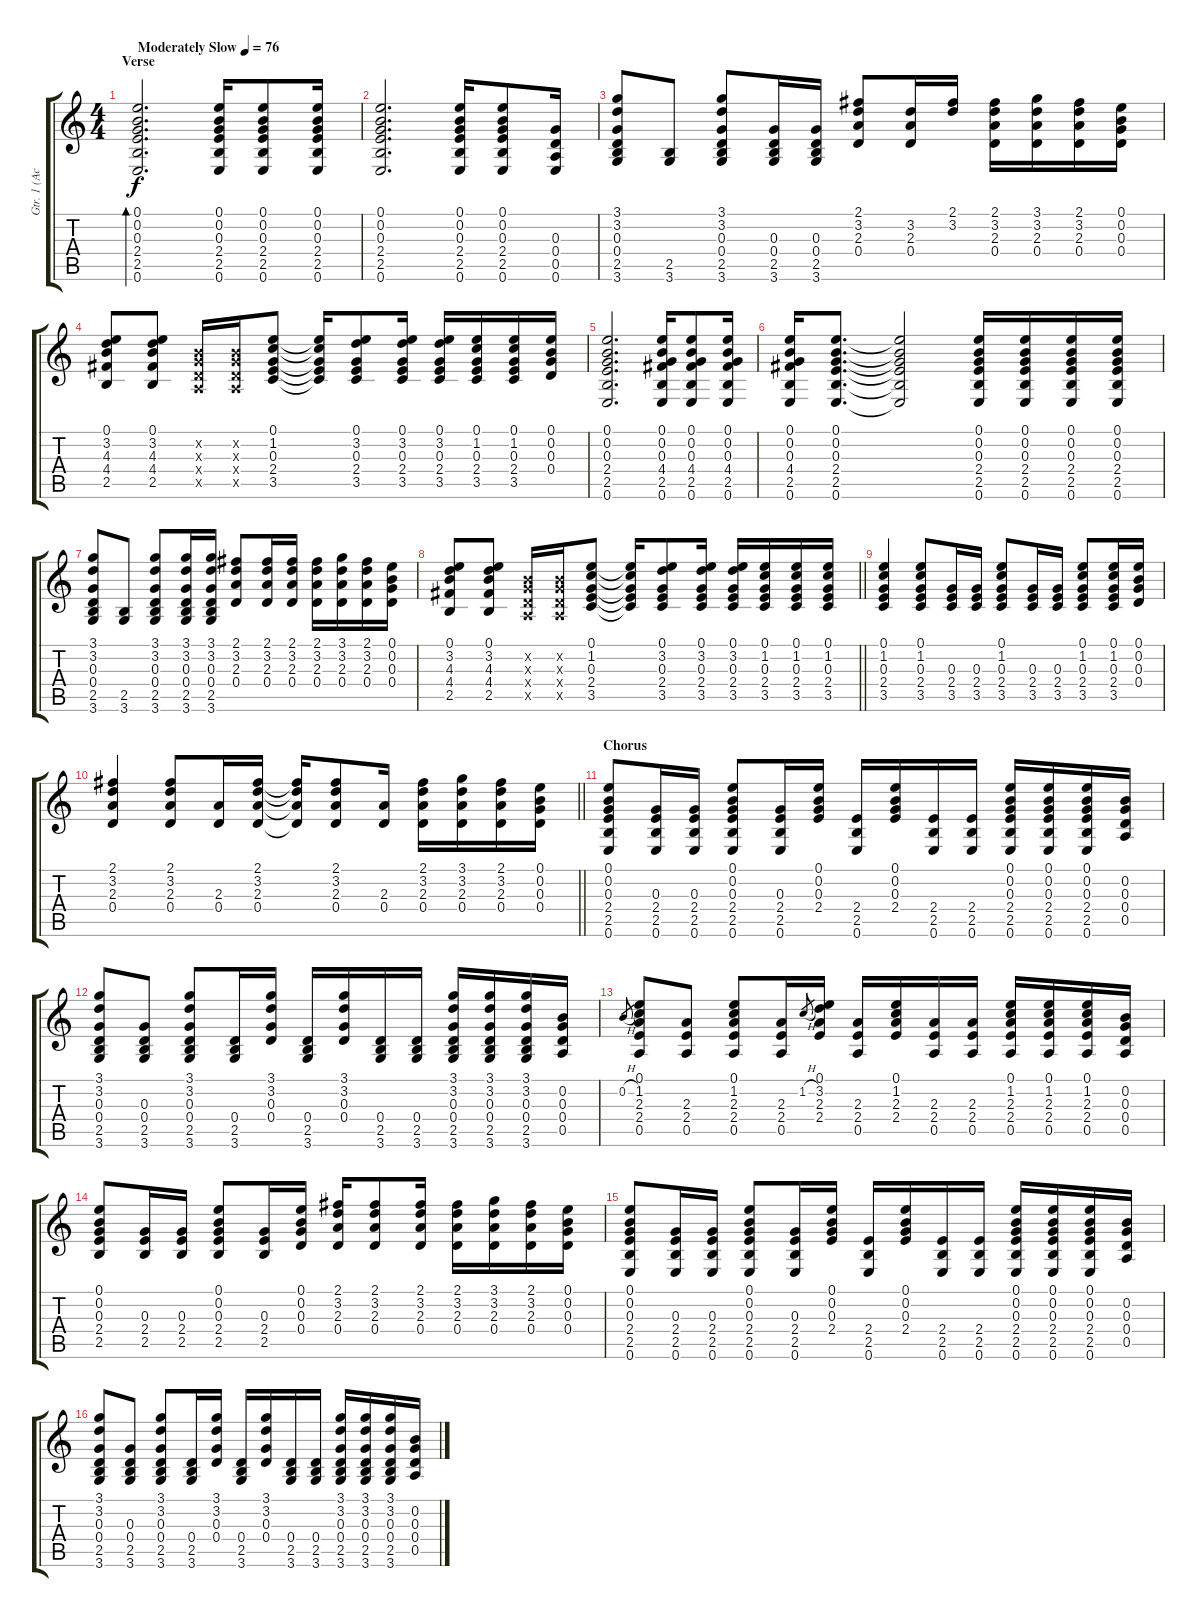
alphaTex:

\track ("Gtr. 1 (Acoustic)" "Gtr. 1 (Ac") {instrument acousticguitarsteel}
\staff {score tabs}
\tuning (E4 B3 G3 D3 A2 E2) {hide}
\ts (4 4)
\section ("" "Verse")
\tempo (76 "Moderately Slow")
\clef g2
\ks c
(0.1 0.2 0.3 2.4 2.5 0.6).2{d bd 60 dy f instrument acousticguitarsteel} (0.1 0.2 0.3 2.4 2.5 0.6).16 (0.1 0.2 0.3 2.4 2.5 0.6).8 (0.1 0.2 0.3 2.4 2.5 0.6).16 |
(0.1 0.2 0.3 2.4 2.5 0.6).2{d} (0.1 0.2 0.3 2.4 2.5 0.6).16 (0.1 0.2 0.3 2.4 2.5 0.6).8 (0.3 0.4 0.5 0.6).16 |
(3.1 3.2 0.3 0.4 2.5 3.6).8 (2.5 3.6).8 (3.1 3.2 0.3 0.4 2.5 3.6).8 (0.3 0.4 2.5 3.6).16 (0.3 0.4 2.5 3.6).16 (2.1 3.2 2.3 0.4).8 (3.2 2.3 0.4).16 (2.1 3.2).16 (2.1 3.2 2.3 0.4).16 (3.1 3.2 2.3 0.4).16 (2.1 3.2 2.3 0.4).16 (0.1 0.2 0.3 0.4).16 |
(0.1 3.2 4.3 4.4 2.5).8 (0.1 3.2 4.3 4.4 2.5).8 (0.2{x} 0.3{x} 0.4{x} 0.5{x}).16 (0.2{x} 0.3{x} 0.4{x} 0.5{x}).16 (0.1 1.2 0.3 2.4 3.5).8 (0.1{t} 1.2{t} 0.3{t} 2.4{t} 3.5{t}).16 (0.1 3.2 0.3 2.4 3.5).8 (0.1 3.2 0.3 2.4 3.5).16 (0.1 3.2 0.3 2.4 3.5).16 (0.1 1.2 0.3 2.4 3.5).16 (0.1 1.2 0.3 2.4 3.5).16 (0.1 0.2 0.3 0.4).16 |
(0.1 0.2 0.3 2.4 2.5 0.6).2{d} (0.1 0.2 0.3 4.4 2.5 0.6).16 (0.1 0.2 0.3 4.4 2.5 0.6).8 (0.1 0.2 0.3 4.4 2.5 0.6).16 |
(0.1 0.2 0.3 4.4 2.5 0.6).16 (0.1 0.2 0.3 2.4 2.5 0.6).8{d} (0.1{t} 0.2{t} 0.3{t} 2.4{t} 2.5{t} 0.6{t}).2 (0.1 0.2 0.3 2.4 2.5 0.6).16 (0.1 0.2 0.3 2.4 2.5 0.6).16 (0.1 0.2 0.3 2.4 2.5 0.6).16 (0.1 0.2 0.3 2.4 2.5 0.6).16 |
(3.1 3.2 0.3 0.4 2.5 3.6).8 (2.5 3.6).8 (3.1 3.2 0.3 0.4 2.5 3.6).8 (3.1 3.2 0.3 0.4 2.5 3.6).16 (3.1 3.2 0.3 0.4 2.5 3.6).16 (2.1 3.2 2.3 0.4).8 (2.1 3.2 2.3 0.4).16 (2.1 3.2 2.3 0.4).16 (2.1 3.2 2.3 0.4).16 (3.1 3.2 2.3 0.4).16 (2.1 3.2 2.3 0.4).16 (0.1 0.2 0.3 0.4).16 |
\barLineRight lightlight
(0.1 3.2 4.3 4.4 2.5).8 (0.1 3.2 4.3 4.4 2.5).8 (0.2{x} 0.3{x} 0.4{x} 0.5{x}).16 (0.2{x} 0.3{x} 0.4{x} 0.5{x}).16 (0.1 1.2 0.3 2.4 3.5).8 (0.1{t} 1.2{t} 0.3{t} 2.4{t} 3.5{t}).16 (0.1 3.2 0.3 2.4 3.5).8 (0.1 3.2 0.3 2.4 3.5).16 (0.1 3.2 0.3 2.4 3.5).16 (0.1 1.2 0.3 2.4 3.5).16 (0.1 1.2 0.3 2.4 3.5).16 (0.1 1.2 0.3 2.4 3.5).16 |
(0.1 1.2 0.3 2.4 3.5).4 (0.1 1.2 0.3 2.4 3.5).8 (0.3 2.4 3.5).16 (0.3 2.4 3.5).16 (0.1 1.2 0.3 2.4 3.5).8 (0.3 2.4 3.5).16 (0.3 2.4 3.5).16 (0.1 1.2 0.3 2.4 3.5).8 (0.1 1.2 0.3 2.4 3.5).16 (0.1 0.2 0.3 0.4).16 |
\barLineRight lightlight
(2.1 3.2 2.3 0.4).4 (2.1 3.2 2.3 0.4).8 (2.3 0.4).16 (2.1 3.2 2.3 0.4).16 (2.1{t} 3.2{t} 2.3{t} 0.4{t}).16 (2.1 3.2 2.3 0.4).8 (2.3 0.4).16 (2.1 3.2 2.3 0.4).16 (3.1 3.2 2.3 0.4).16 (2.1 3.2 2.3 0.4).16 (0.1 0.2 0.3 0.4).16 |
\section ("" "Chorus")
(0.1 0.2 0.3 2.4 2.5 0.6).8 (0.3 2.4 2.5 0.6).16 (0.3 2.4 2.5 0.6).16 (0.1 0.2 0.3 2.4 2.5 0.6).8 (0.3 2.4 2.5 0.6).16 (0.1 0.2 0.3 2.4).16 (2.4 2.5 0.6).16 (0.1 0.2 0.3 2.4).16 (2.4 2.5 0.6).16 (2.4 2.5 0.6).16 (0.1 0.2 0.3 2.4 2.5 0.6).16 (0.1 0.2 0.3 2.4 2.5 0.6).16 (0.1 0.2 0.3 2.4 2.5 0.6).16 (0.2 0.3 0.4 0.5).16 |
(3.1 3.2 0.3 0.4 2.5 3.6).8 (0.3 0.4 2.5 3.6).8 (3.1 3.2 0.3 0.4 2.5 3.6).8 (0.4 2.5 3.6).16 (3.1 3.2 0.3 0.4).16 (0.4 2.5 3.6).16 (3.1 3.2 0.3 0.4).16 (0.4 2.5 3.6).16 (0.4 2.5 3.6).16 (3.1 3.2 0.3 0.4 2.5 3.6).16 (3.1 3.2 0.3 0.4 2.5 3.6).16 (3.1 3.2 0.3 0.4 2.5 3.6).16 (0.2 0.3 0.4 0.5).16 |
0.2{h}.8{gr} (0.1 1.2 2.3 2.4 0.5).8 (2.3 2.4 0.5).8 (0.1 1.2 2.3 2.4 0.5).8 (2.3 2.4 0.5).16 1.2{h}.8{gr} (0.1 3.2 2.3 2.4).16 (2.3 2.4 0.5).16 (0.1 1.2 2.3 2.4).16 (2.3 2.4 0.5).16 (2.3 2.4 0.5).16 (0.1 1.2 2.3 2.4 0.5).16 (0.1 1.2 2.3 2.4 0.5).16 (0.1 1.2 2.3 2.4 0.5).16 (0.2 0.3 0.4 0.5).16 |
(0.1 0.2 0.3 2.4 2.5).8 (0.3 2.4 2.5).16 (0.3 2.4 2.5).16 (0.1 0.2 0.3 2.4 2.5).8 (0.3 2.4 2.5).16 (0.1 0.2 0.3 0.4).16 (2.1 3.2 2.3 0.4).16 (2.1 3.2 2.3 0.4).8 (2.1 3.2 2.3 0.4).16 (2.1 3.2 2.3 0.4).16 (3.1 3.2 2.3 0.4).16 (2.1 3.2 2.3 0.4).16 (0.1 0.2 0.3 0.4).16 |
(0.1 0.2 0.3 2.4 2.5 0.6).8 (0.3 2.4 2.5 0.6).16 (0.3 2.4 2.5 0.6).16 (0.1 0.2 0.3 2.4 2.5 0.6).8 (0.3 2.4 2.5 0.6).16 (0.1 0.2 0.3 2.4).16 (2.4 2.5 0.6).16 (0.1 0.2 0.3 2.4).16 (2.4 2.5 0.6).16 (2.4 2.5 0.6).16 (0.1 0.2 0.3 2.4 2.5 0.6).16 (0.1 0.2 0.3 2.4 2.5 0.6).16 (0.1 0.2 0.3 2.4 2.5 0.6).16 (0.2 0.3 0.4 0.5).16 |
(3.1 3.2 0.3 0.4 2.5 3.6).8 (0.3 0.4 2.5 3.6).8 (3.1 3.2 0.3 0.4 2.5 3.6).8 (0.4 2.5 3.6).16 (3.1 3.2 0.3 0.4).16 (0.4 2.5 3.6).16 (3.1 3.2 0.3 0.4).16 (0.4 2.5 3.6).16 (0.4 2.5 3.6).16 (3.1 3.2 0.3 0.4 2.5 3.6).16 (3.1 3.2 0.3 0.4 2.5 3.6).16 (3.1 3.2 0.3 0.4 2.5 3.6).16 (0.2 0.3 0.4 0.5).16
